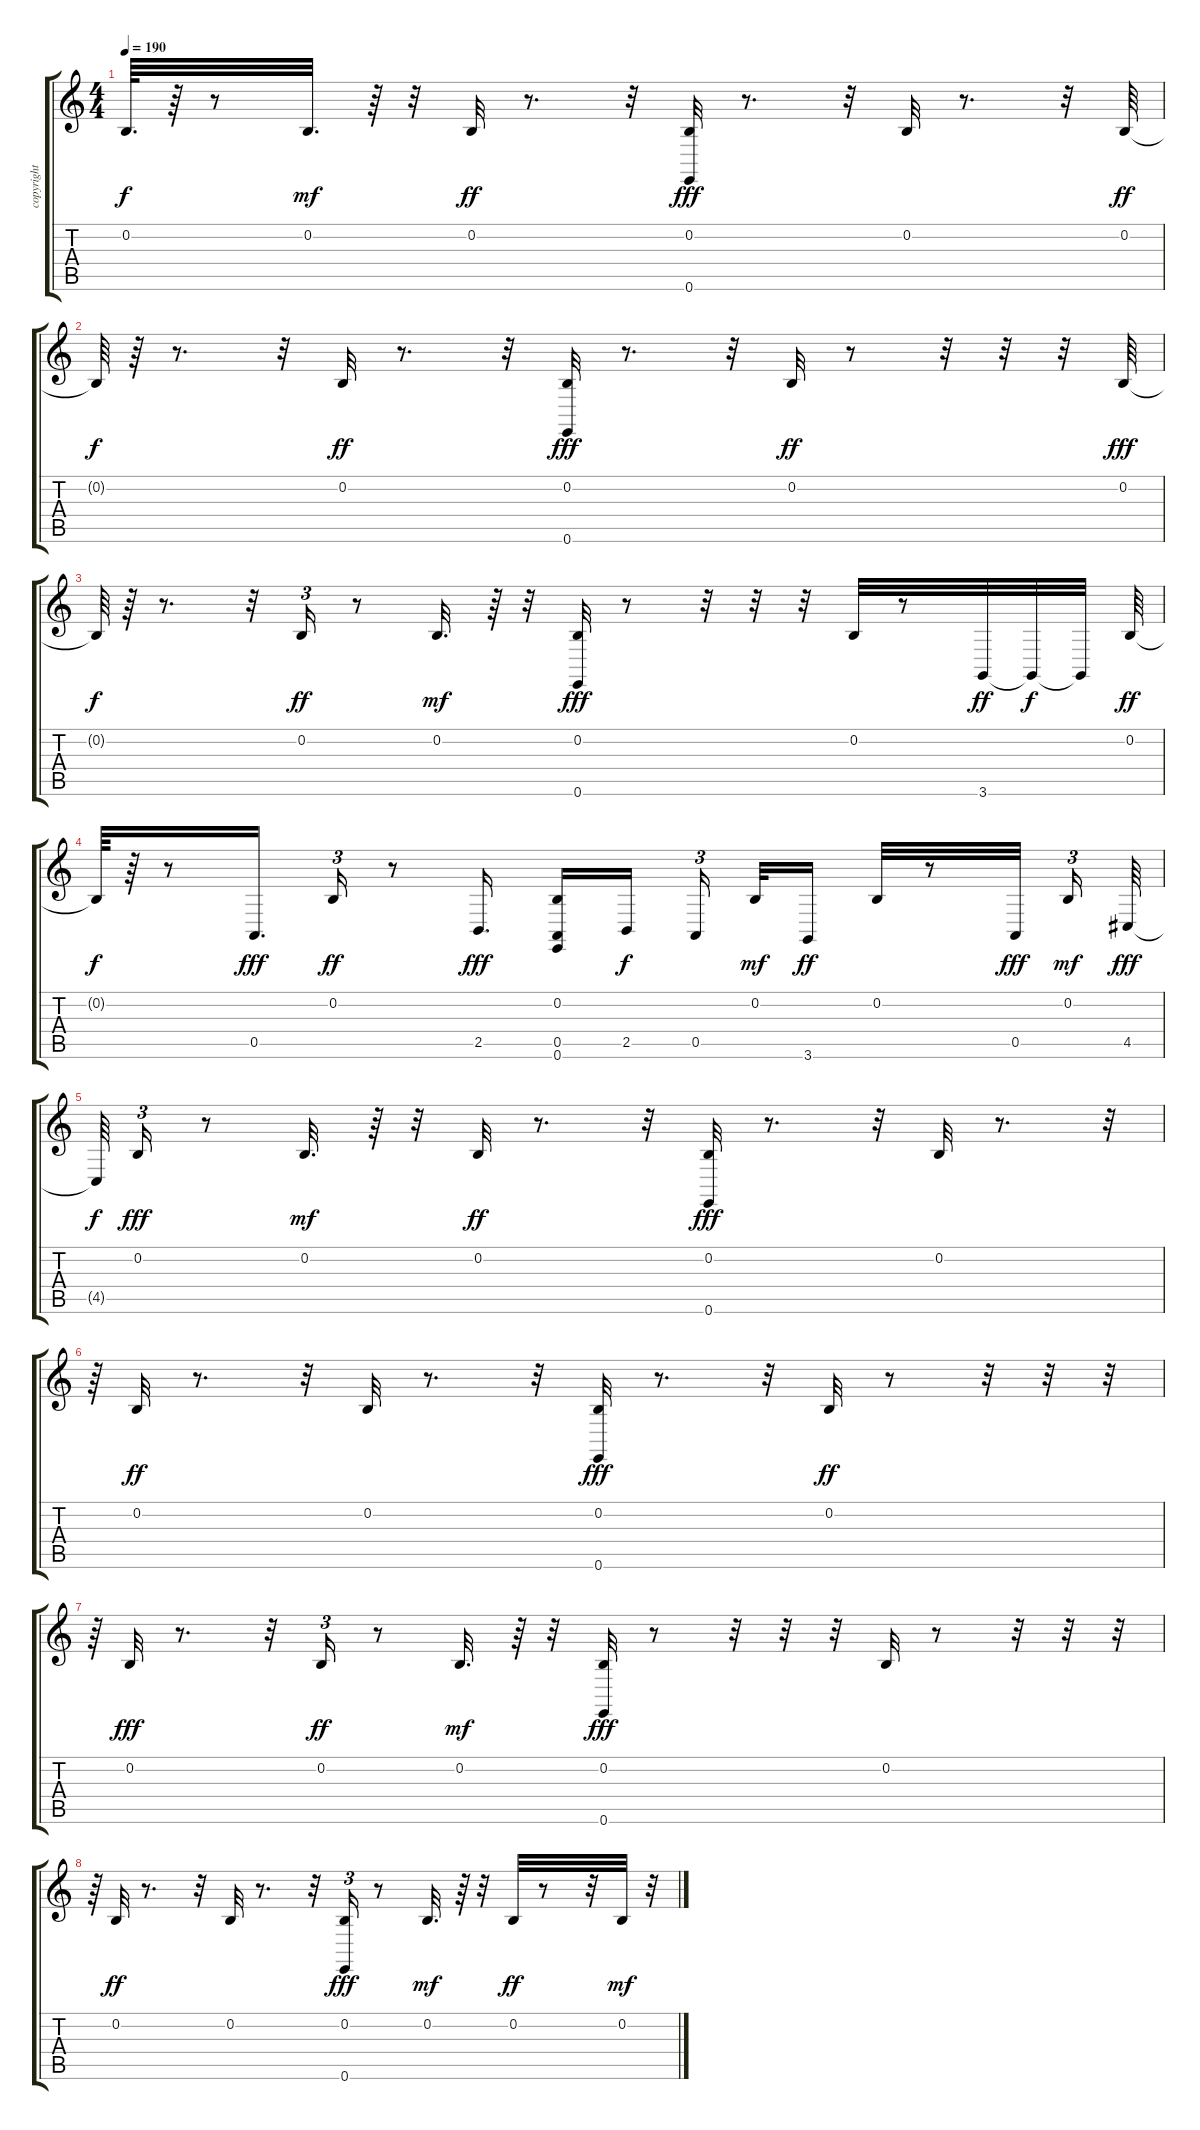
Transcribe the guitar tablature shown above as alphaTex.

\track ("copyright 1998 by" "copyright ") {instrument acousticgrandpiano}
\staff {score tabs}
\tuning (E4 B3 G3 D3 A2 E2) {hide}
\ts (4 4)
\tempo 190
\clef g2
\ks c
0.2{t}.64{d dy f} r.64 r.8 0.2.32{d dy mf} r.64 r.32 0.2.32{dy ff} r.8{d} r.32 (0.2 0.6).32{dy fff} r.8{d} r.32 0.2.32 r.8{d} r.32 0.2.64{dy ff} |
0.2{t}.64{dy f} r.64 r.8{d} r.32 0.2.32{dy ff} r.8{d} r.32 (0.2 0.6).32{dy fff} r.8{d} r.32 0.2.32{dy ff} r.8 r.32 r.32 r.32 0.2.64{dy fff} |
0.2{t}.64{dy f} r.64 r.8{d} r.32 0.2.16{tu (3 2) dy ff} r.8 0.2.32{d dy mf} r.64 r.32 (0.2 0.6).32{dy fff} r.8 r.32 r.32 r.32 0.2.32 r.8 3.6.32{dy ff} 3.6{t}.32{dy f} 3.6{t}.32 0.2.64{dy ff} |
0.2{t}.64{dy f} r.64 r.8 0.5.16{d dy fff} 0.2.16{tu (3 2) dy ff} r.8 2.5.16{d dy fff} (0.2 0.5 0.6).16 2.5.16{dy f beam splitsecondary} 0.5.16{tu (3 2) beam splitsecondary} 0.2.32{dy mf} 3.6.16{dy ff} 0.2.32 r.8 0.5.32{dy fff} 0.2.16{tu (3 2) dy mf} 4.5.64{dy fff} |
4.5{t}.64{dy f} 0.2.16{tu (3 2) dy fff} r.8 0.2.32{d dy mf} r.64 r.32 0.2.32{dy ff} r.8{d} r.32 (0.2 0.6).32{dy fff} r.8{d} r.32 0.2.32 r.8{d} r.32{tu (5 4)} |
r.64 0.2.32{dy ff} r.8{d} r.32 0.2.32 r.8{d} r.32 (0.2 0.6).32{dy fff} r.8{d} r.32 0.2.32{dy ff} r.8 r.32 r.32 r.32{tu (5 4)} |
r.64 0.2.32{dy fff} r.8{d} r.32 0.2.16{tu (3 2) dy ff} r.8 0.2.32{d dy mf} r.64 r.32 (0.2 0.6).32{dy fff} r.8 r.32 r.32 r.32 0.2.32 r.8 r.32 r.32 r.32{tu (5 4)} |
r.64 0.2.32{dy ff} r.8{d} r.32 0.2.32 r.8{d} r.32 (0.2 0.6).16{tu (3 2) dy fff} r.8 0.2.32{d dy mf} r.64 r.32 0.2.32{dy ff} r.8 r.32 0.2.32{dy mf} r.32{tu (5 4)}
